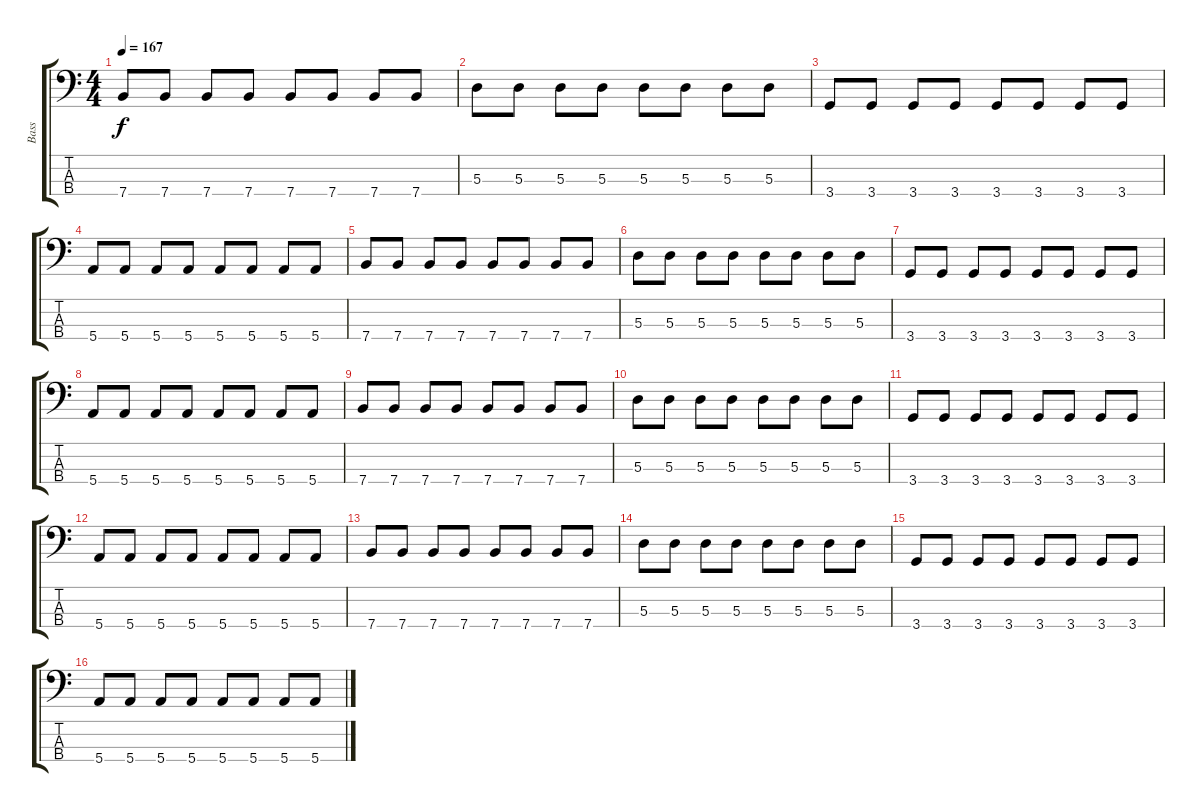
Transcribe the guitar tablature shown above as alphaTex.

\track ("Bass" "Bass") {instrument electricbassfinger}
\staff {score tabs}
\tuning (G2 D2 A1 E1) {hide}
\ts (4 4)
\tempo 167
\clef f4
\ks c
7.4.8{dy f} 7.4.8 7.4.8 7.4.8 7.4.8 7.4.8 7.4.8 7.4.8 |
5.3.8 5.3.8 5.3.8 5.3.8 5.3.8 5.3.8 5.3.8 5.3.8 |
3.4.8 3.4.8 3.4.8 3.4.8 3.4.8 3.4.8 3.4.8 3.4.8 |
5.4.8 5.4.8 5.4.8 5.4.8 5.4.8 5.4.8 5.4.8 5.4.8 |
7.4.8 7.4.8 7.4.8 7.4.8 7.4.8 7.4.8 7.4.8 7.4.8 |
5.3.8 5.3.8 5.3.8 5.3.8 5.3.8 5.3.8 5.3.8 5.3.8 |
3.4.8 3.4.8 3.4.8 3.4.8 3.4.8 3.4.8 3.4.8 3.4.8 |
5.4.8 5.4.8 5.4.8 5.4.8 5.4.8 5.4.8 5.4.8 5.4.8 |
7.4.8 7.4.8 7.4.8 7.4.8 7.4.8 7.4.8 7.4.8 7.4.8 |
5.3.8 5.3.8 5.3.8 5.3.8 5.3.8 5.3.8 5.3.8 5.3.8 |
3.4.8 3.4.8 3.4.8 3.4.8 3.4.8 3.4.8 3.4.8 3.4.8 |
5.4.8 5.4.8 5.4.8 5.4.8 5.4.8 5.4.8 5.4.8 5.4.8 |
7.4.8 7.4.8 7.4.8 7.4.8 7.4.8 7.4.8 7.4.8 7.4.8 |
5.3.8 5.3.8 5.3.8 5.3.8 5.3.8 5.3.8 5.3.8 5.3.8 |
3.4.8 3.4.8 3.4.8 3.4.8 3.4.8 3.4.8 3.4.8 3.4.8 |
5.4.8 5.4.8 5.4.8 5.4.8 5.4.8 5.4.8 5.4.8 5.4.8
